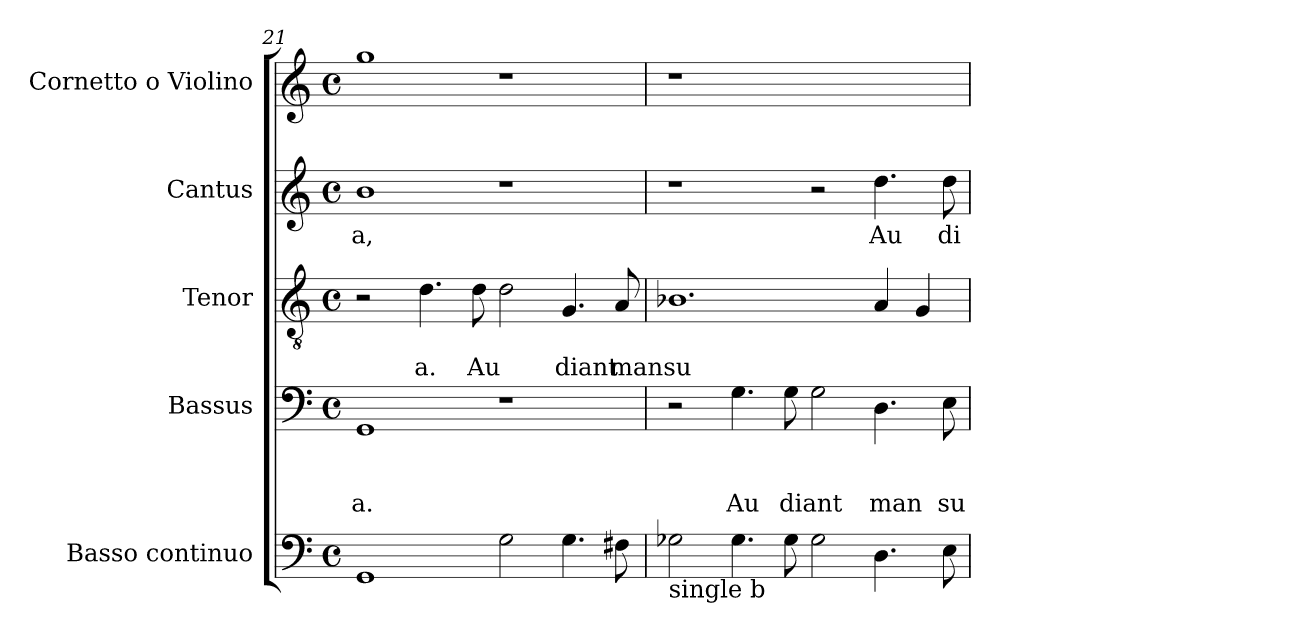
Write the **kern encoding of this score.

**kern	**kern	**text	**text	**text	**kern	**text	**text	**kern	**text	**kern
*part5	*part4	*part4	*part4	*part4	*part3	*part3	*part3	*part2	*part2	*part1
*staff5	*staff4	*staff4	*staff4	*staff4	*staff3	*staff3	*staff3	*staff2	*staff2	*staff1
*I"Basso continuo	*I"Bassus	*	*	*	*I"Tenor	*	*	*I"Cantus	*	*I"Cornetto o Violino
*I'Bc	*I'B.	*	*	*	*I'T.	*	*	*I'C.	*	*I'Vl.
*clefF4	*clefF4	*	*	*	*clefGv2	*	*	*clefG2	*	*clefG2
*ITrd7c12	*	*	*	*	*	*	*	*	*	*
*k[]	*k[]	*	*	*	*k[]	*	*	*k[]	*	*k[]
*C:	*C:	*	*	*	*C:	*	*	*C:	*	*C:
*M4/4	*M4/4	*	*	*	*M4/4	*	*	*M4/4	*	*M4/4
*met(c)	*met(c)	*	*	*	*met(c)	*	*	*met(c)	*	*met(c)
=21	=21	=21	=21	=21	=21	=21	=21	=21	=21	=21
!	!	!	!	!LO:LY:b	!	!	!	!	!LO:LY:b	!
1GGG	1GG	.	.	a.	2r	.	.	1b	a,	1gg
!	!	!	!	!	!	!	!LO:LY:b	!	!	!
.	.	.	.	.	4.d\	.	a.	.	.	.
!	!	!	!	!	!	!	!LO:LY:b	!	!	!
.	.	.	.	.	8d\	.	Au	.	.	.
2GG\	1r	.	.	.	2d\	.	.	1r	.	1r
!	!	!	!	!	!	!	!LO:LY:b	!	!	!
4.GG\	.	.	.	.	4.G/	.	diant	.	.	.
!	!	!	!	!	!	!	!LO:LY:b	!	!	!
8FF#X\	.	.	.	.	8A/	.	man	.	.	.
!!LO:LB:g=z
=22	=22	=22	=22	=22	=22	=22	=22	=22	=22	=22
!LO:TX:b:t=single b	!	!	!	!	!	!	!	!	!	!
!	!	!	!	!	!	!	!LO:LY:b	!	!	!
2GG-\	2r	.	.	.	1.B-X	.	su	1r	.	1r
!	!	!	!	!LO:LY:b	!	!	!	!	!	!
4.GG-\	4.G\	.	.	Au	.	.	.	.	.	.
!	!	!	!	!LO:LY:b	!	!	!	!	!	!
8GG-\	8G\	.	.	diant	.	.	.	.	.	.
2GG-\	2G\	.	.	.	.	.	.	2r	.	1ryy
!	!	!	!	!LO:LY:b	!	!	!	!	!LO:LY:b	!
4.DD\	4.D\	.	.	man	4A/	.	.	4.dd\	Au	.
.	.	.	.	.	4G/	.	.	.	.	.
!	!	!	!	!LO:LY:b	!	!	!	!	!LO:LY:b	!
8EE\	8E\	.	.	su	.	.	.	8dd\	di	.
=	=	=	=	=	=	=	=	=	=	=
*-	*-	*-	*-	*-	*-	*-	*-	*-	*-	*-
